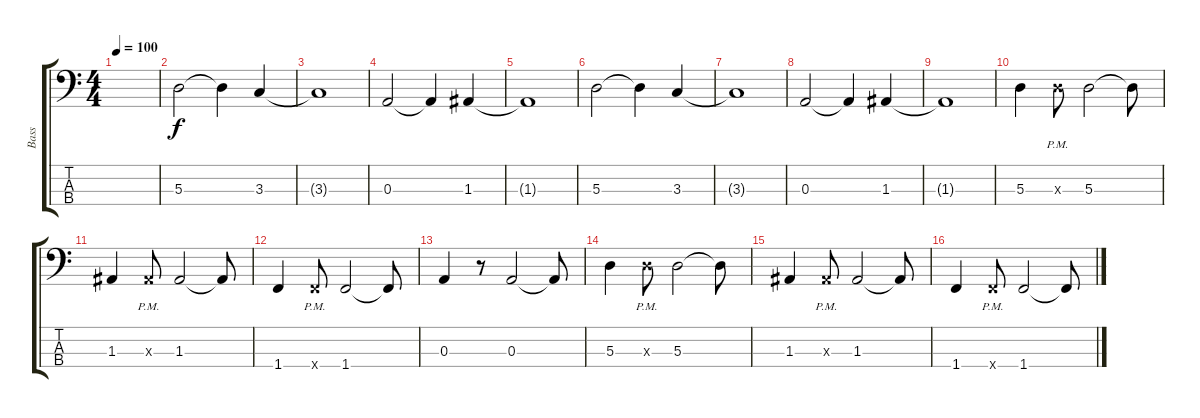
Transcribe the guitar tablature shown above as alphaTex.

\track ("Bass" "Bass") {instrument electricbassfinger}
\staff {score tabs}
\tuning (G2 D2 A1 E1) {hide}
\ts (4 4)
\tempo 100
\clef f4
\ks c
|
5.3.2 5.3{t}.4 3.3.4 |
3.3{t}.1 |
0.3.2 0.3{t}.4 1.3.4 |
1.3{t}.1 |
5.3.2 5.3{t}.4 3.3.4 |
3.3{t}.1 |
0.3.2 0.3{t}.4 1.3.4 |
1.3{t}.1 |
5.3.4 5.3{pm x}.8 5.3.2 5.3{t}.8 |
1.3.4 1.3{pm x}.8 1.3.2 1.3{t}.8 |
1.4.4 1.4{pm x}.8 1.4.2 1.4{t}.8 |
0.3.4 r.8 0.3.2 0.3{t}.8 |
5.3.4 5.3{pm x}.8 5.3.2 5.3{t}.8 |
1.3.4 1.3{pm x}.8 1.3.2 1.3{t}.8 |
1.4.4 1.4{pm x}.8 1.4.2 1.4{t}.8
